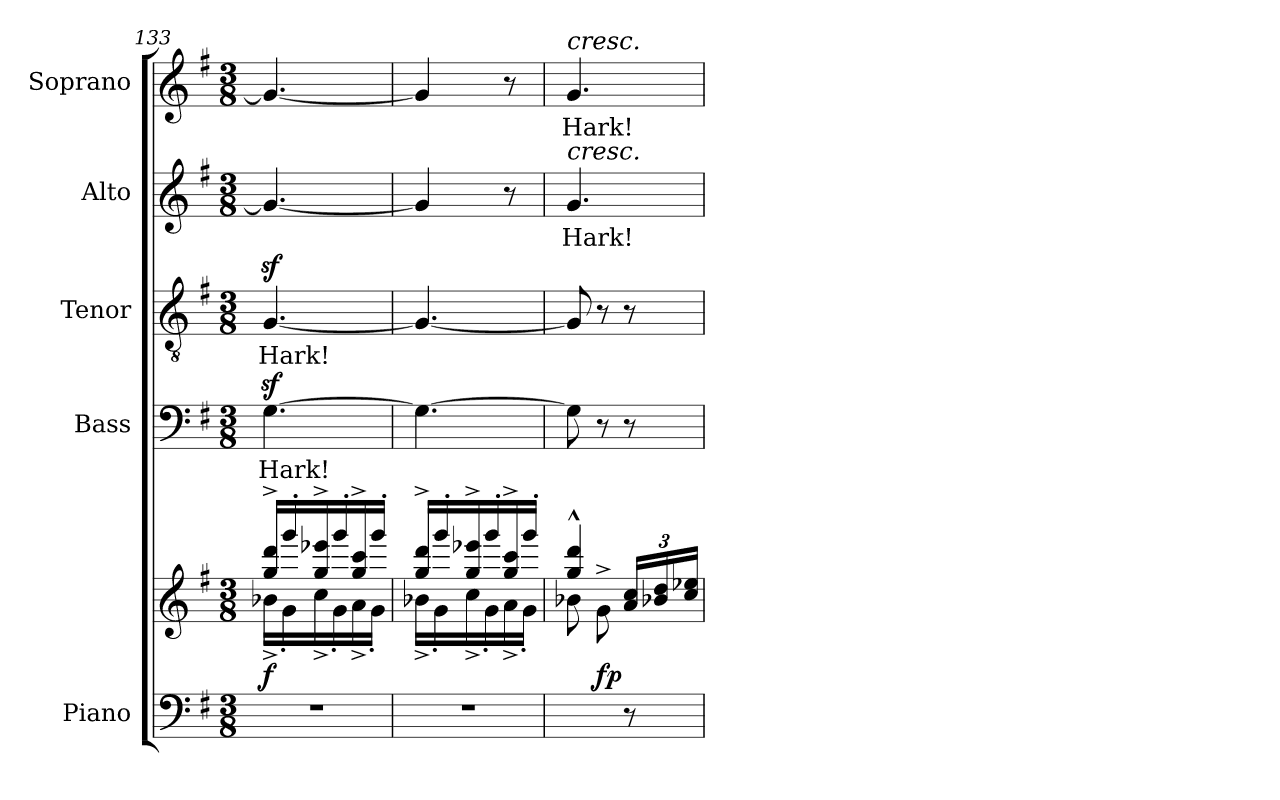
**kern	**kern	**dynam	**kern	**text	**kern	**text	**kern	**text	**kern	**text
*part5	*part5	*part5	*part4	*part4	*part3	*part3	*part2	*part2	*part1	*part1
*staff6	*staff5	*staff5/6	*staff4	*staff4	*staff3	*staff3	*staff2	*staff2	*staff1	*staff1
*I"Piano	*	*	*I"Bass	*	*I"Tenor	*	*I"Alto	*	*I"Soprano	*
*I'Pno	*	*	*	*	*	*	*	*	*	*
*clefF4	*clefG2	*	*clefF4	*	*clefGv2	*	*clefG2	*	*clefG2	*
*k[f#]	*k[f#]	*	*k[f#]	*	*k[f#]	*	*k[f#]	*	*k[f#]	*
*M3/8	*M3/8	*	*M3/8	*	*M3/8	*	*M3/8	*	*M3/8	*
=133	=133	=133	=133	=133	=133	=133	=133	=133	=133	=133
*	*^	*	*	*	*	*	*	*	*	*
!	!	!	!LO:DY:b	!	!LO:LY:b	!	!LO:LY:b	!	!	!	!
4.r	16gg/^ 16ddd/^LL	16b-X^\LL	f	[4.Gz>\	Hark!	[4.Gz>/	Hark!	4.g/_	.	4.g/_	.
.	16ggg'/	16g'\	.	.	.	.	.	.	.	.	.
.	16gg/^ 16eee-X/^	16cc^\	.	.	.	.	.	.	.	.	.
.	16ggg'/	16g'\	.	.	.	.	.	.	.	.	.
.	16gg/^ 16ccc/^	16a^\	.	.	.	.	.	.	.	.	.
.	16ggg'/JJ	16g'\JJ	.	.	.	.	.	.	.	.	.
=134	=134	=134	=134	=134	=134	=134	=134	=134	=134	=134	=134
4.r	16gg/^ 16ddd/^LL	16b-X^\LL	.	4.G\_	.	4.G/_	.	4g/]	.	4g/]	.
.	16ggg'/	16g'\	.	.	.	.	.	.	.	.	.
.	16gg/^ 16eee-X/^	16cc^\	.	.	.	.	.	.	.	.	.
.	16ggg'/	16g'\	.	.	.	.	.	.	.	.	.
.	16gg/^ 16ccc/^	16a^\	.	.	.	.	.	8r	.	8r	.
.	16ggg'/JJ	16g'\JJ	.	.	.	.	.	.	.	.	.
=135	=135	=135	=135	=135	=135	=135	=135	=135	=135	=135	=135
*	*	*^	*	*	*	*	*	*	*	*	*
!	!	!	!	!	!	!	!	!	!	!	!LO:TX:a:i:t=cresc.	!
!	!	!	!	!	!	!	!	!	!LO:TX:a:i:t=cresc.	!	!	!
!	!	!	!	!	!	!	!	!	!	!LO:LY:b	!	!LO:LY:b
8ryy	4gg/^^ 4ddd/^^	8b-X\	8ryy	.	8G\]	.	8G/]	.	4.g/	Hark!	4.g/	Hark!
!	!	!	!	!LO:DY:a=2	!	!	!	!	!	!	!	!
8ryy	.	8ryy	8g^\	fp	8r	.	8r	.	.	.	.	.
8r	24a/ 24cc/LL	8ryy	8ryy	.	8r	.	8r	.	.	.	.	.
.	24b-X/ 24dd/	.	.	.	.	.	.	.	.	.	.	.
.	24cc/ 24ee-X/JJ	.	.	.	.	.	.	.	.	.	.	.
*	*v	*v	*v	*	*	*	*	*	*	*	*	*
=	=	=	=	=	=	=	=	=	=	=
*-	*-	*-	*-	*-	*-	*-	*-	*-	*-	*-
